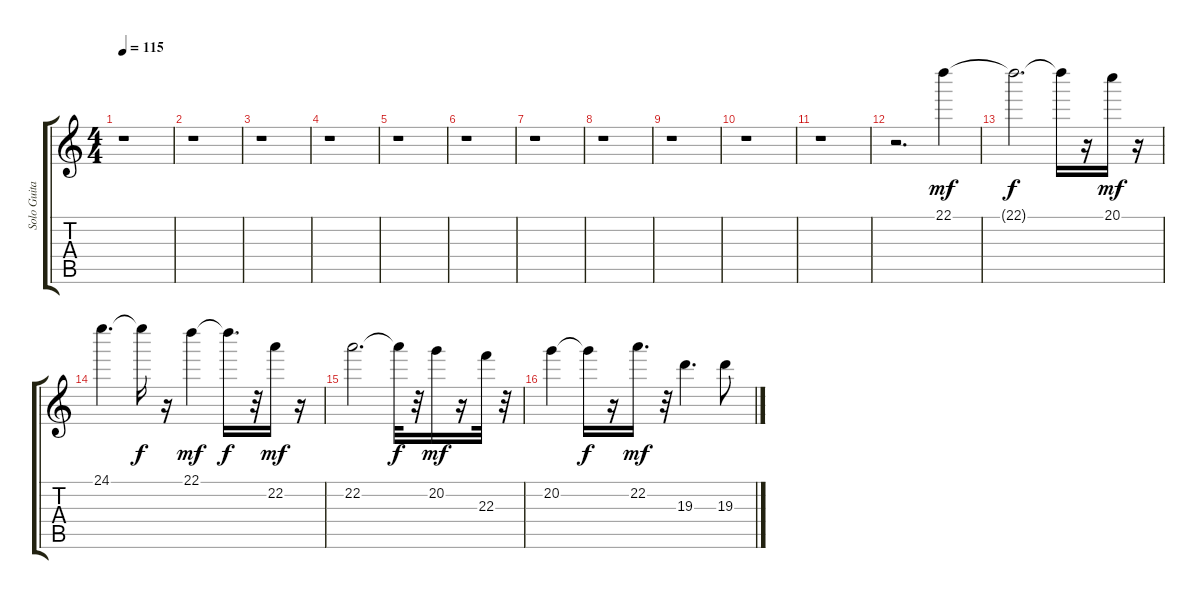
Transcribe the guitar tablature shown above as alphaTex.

\track ("Solo Guitar" "Solo Guita") {instrument overdrivenguitar}
\staff {score tabs}
\tuning (E4 B3 G3 D3 A2 E2) {hide}
\ts (4 4)
\tempo 115
\clef g2
\ks c
r.1{dy mf} |
r.1 |
r.1 |
r.1 |
r.1 |
r.1 |
r.1 |
r.1 |
r.1 |
r.1 |
r.1 |
r.2{d} 22.1.4 |
22.1{t}.2{d dy f} 22.1{t}.16 r.16 20.1.16{dy mf} r.16 |
24.1.4{d} 24.1{t}.16{dy f} r.16 22.1.4{dy mf} 22.1{t}.16{d dy f} r.32 22.2.16{dy mf} r.16 |
22.2.2{d} 22.2{t}.32{dy f} r.32 20.2.16{dy mf} r.16 22.3.32 r.32 |
20.2.4 20.2{t}.16{dy f} r.16 22.2.16{d dy mf} r.32 19.3.4{d} 19.3.8
